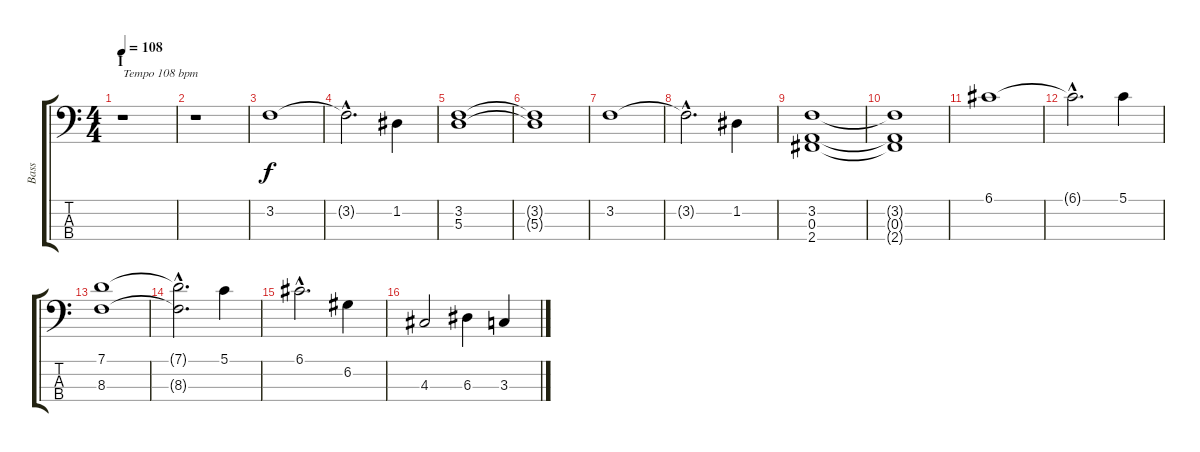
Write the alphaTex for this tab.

\track ("Bass" "Bass") {instrument electricbassfinger}
\staff {score tabs}
\tuning (G2 D2 A1 E1) {hide}
\ts (4 4)
\section ("" "I")
\tempo 108
\clef f4
\ks c
r.1{txt "Tempo 108 bpm" dy f instrument electricbassfinger} |
r.1 |
3.2.1 |
3.2{hac t}.2{d} 1.2.4 |
(3.2 5.3).1 |
(3.2{t} 5.3{t}).1 |
3.2.1 |
3.2{hac t}.2{d} 1.2.4 |
(3.2 0.3 2.4).1 |
(3.2{t} 0.3{t} 2.4{t}).1 |
6.1.1 |
6.1{hac t}.2{d} 5.1.4 |
(7.1 8.3).1 |
(7.1{hac t} 8.3{hac t}).2{d} 5.1.4 |
6.1{hac}.2{d} 6.2.4 |
4.3.2 6.3.4 3.3.4
